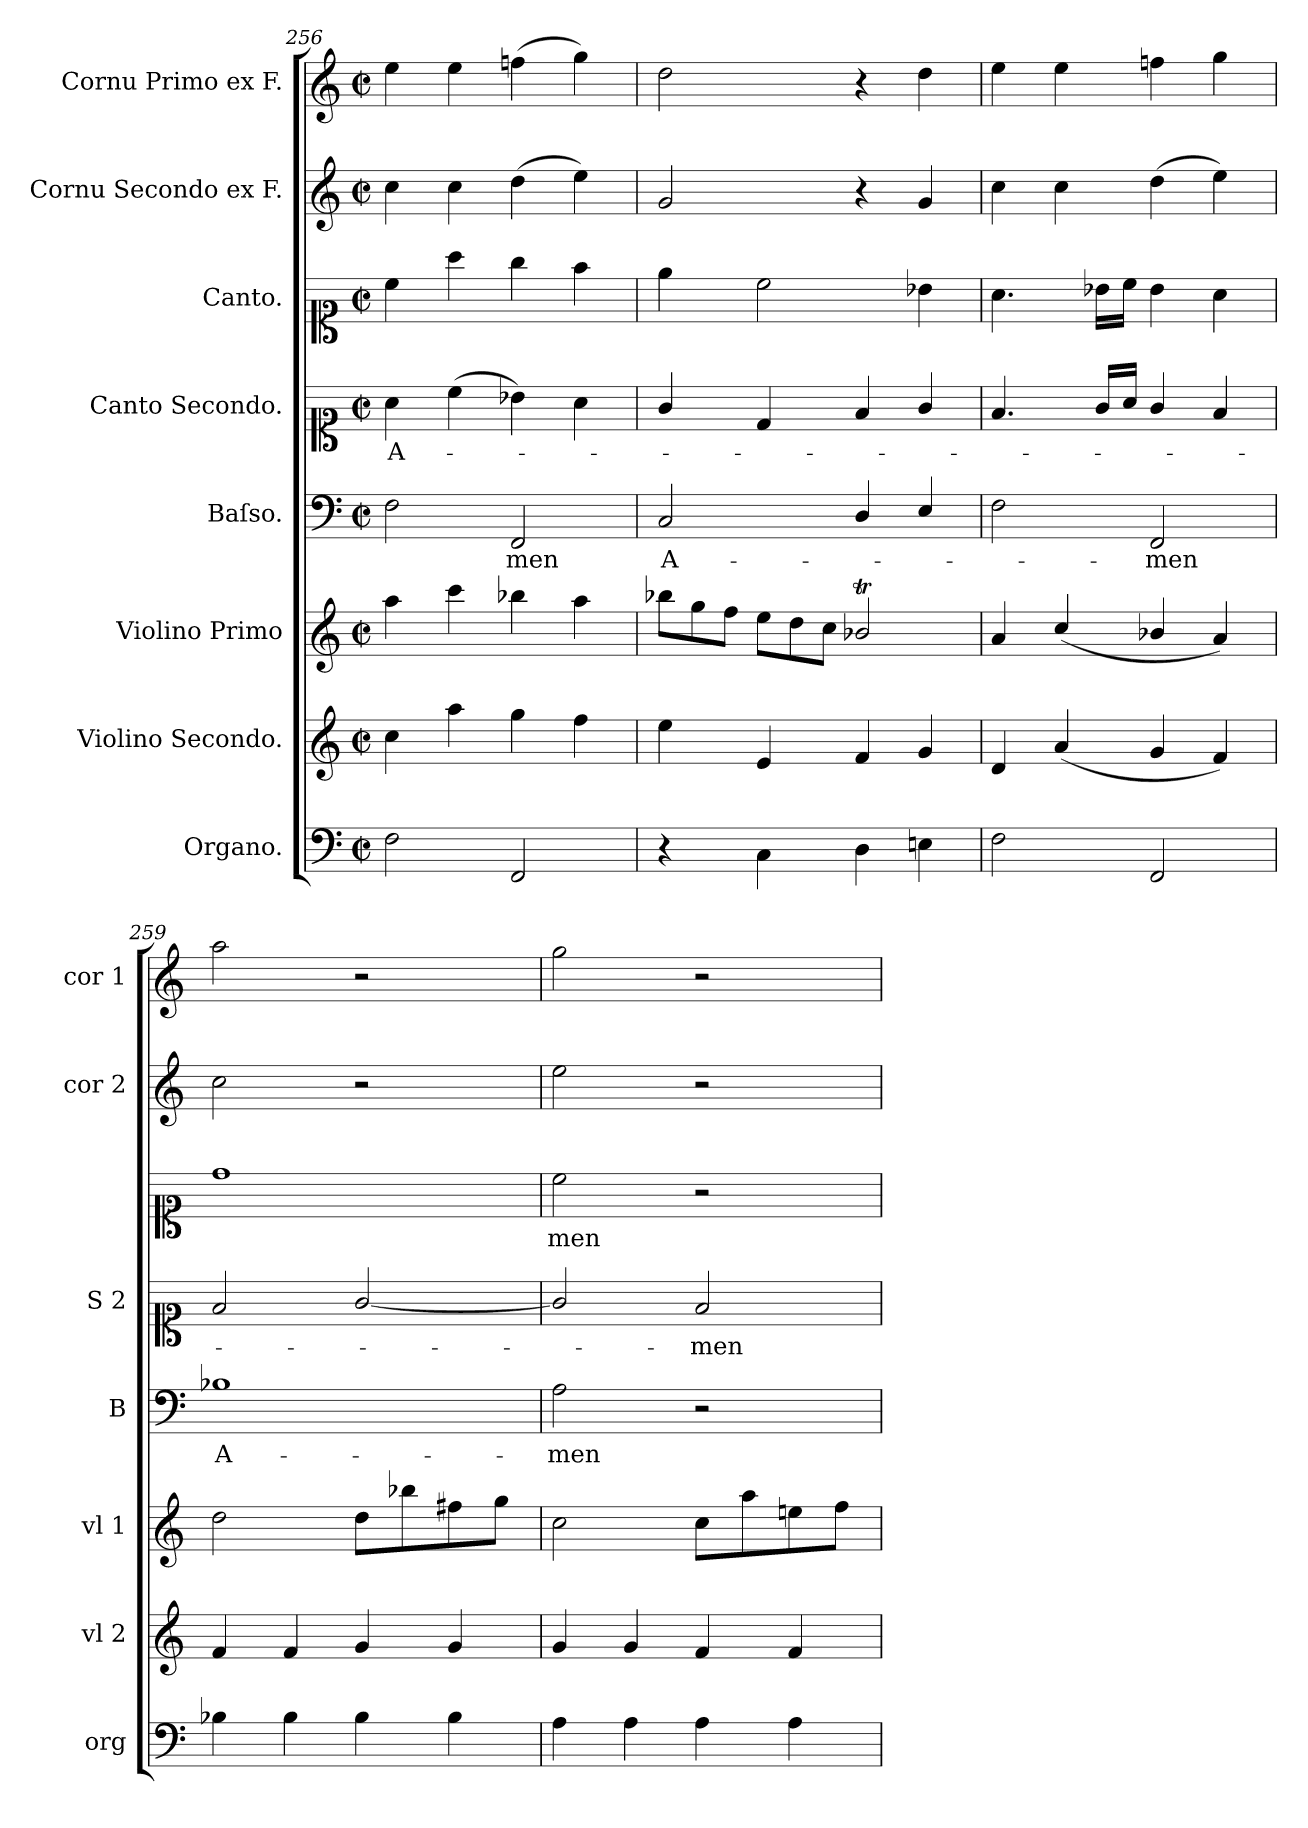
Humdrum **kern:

**kern	**kern	**kern	**kern	**text	**kern	**text	**kern	**text	**kern	**kern
*part8	*part7	*part6	*part5	*part5	*part4	*part4	*part3	*part3	*part2	*part1
*staff8	*staff7	*staff6	*staff5	*staff5	*staff4	*staff4	*staff3	*staff3	*staff2	*staff1
*I"Organo.	*I"Violino Secondo.	*I"Violino Primo	*I"Baſso.	*	*I"Canto Secondo.	*	*I"Canto.	*	*I"Cornu Secondo ex F.	*I"Cornu Primo ex F.
*I'org	*I'vl 2	*I'vl 1	*I'B	*	*I'S 2	*	*	*	*I'cor 2	*I'cor 1
*clefF4	*clefG2	*clefG2	*clefF4	*	*clefC1	*	*clefC1	*	*clefG2	*clefG2
*	*	*	*	*	*	*	*	*	*ITrd4c7	*ITrd4c7
*M2/2	*M2/2	*M2/2	*M2/2	*	*M2/2	*	*M2/2	*	*M2/2	*M2/2
*met(c|)	*met(c|)	*met(c|)	*met(c|)	*	*met(c|)	*	*met(c|)	*	*met(c|)	*met(c|)
=256	=256	=256	=256	=256	=256	=256	=256	=256	=256	=256
2F\	4cc\	4aa\	2F\	.	4a\	A-	4cc\	.	4f\	4a\
.	4aa\	4ccc\	.	.	(4cc\	.	4aa\	.	4f\	4a\
2FF/	4gg\	4bb-\	2FF/	-men	4b-\)	.	4gg\	.	(4g\	(4b-\
.	4ff\	4aa\	.	.	4a\	.	4ff\	.	4a\)	4cc\)
=257	=257	=257	=257	=257	=257	=257	=257	=257	=257	=257
*	*	*Xtuplet	*	*	*	*	*	*	*	*
4r	4ee\	12bb-\L	2C/	A-	4g/	.	4ee\	.	2c/	2g\
.	.	12gg\	.	.	.	.	.	.	.	.
.	.	12ff\J	.	.	.	.	.	.	.	.
4C\	4e/	12ee\L	.	.	4d/	.	2cc\	.	.	.
.	.	12dd\	.	.	.	.	.	.	.	.
.	.	12cc\J	.	.	.	.	.	.	.	.
4D\	4f/	2b-T/	4D/	.	4f/	.	.	.	4r	4r
4En\	4g/	.	4E/	.	4g/	.	4b-X\	.	4c/	4g\
=258	=258	=258	=258	=258	=258	=258	=258	=258	=258	=258
2F\	4d/	4a/	2F\	.	4.f/	.	4.a\	.	4f\	4a\
.	(4a/	(4cc/	.	.	.	.	.	.	4f\	4a\
.	.	.	.	.	16g/LL	.	16b-\LL	.	.	.
.	.	.	.	.	16a/JJ	.	16cc\JJ	.	.	.
2FF/	4g/	4b-/	2FF/	-men	4g/	.	4b-\	.	(4g\	4b-\
.	4f/)	4a/)	.	.	4f/	.	4a\	.	4a\)	4cc\
=259	=259	=259	=259	=259	=259	=259	=259	=259	=259	=259
4B-\	4f/	2dd\	1B-\	A-	2f/	.	1dd\	.	2f\	2dd\
4B-\	4f/	.	.	.	.	.	.	.	.	.
4B-\	4g/	8dd\L	.	.	[2g/	.	.	.	2r	2r
.	.	8bb-\	.	.	.	.	.	.	.	.
4B-\	4g/	8ff#X\	.	.	.	.	.	.	.	.
.	.	8gg\J	.	.	.	.	.	.	.	.
=260	=260	=260	=260	=260	=260	=260	=260	=260	=260	=260
4A\	4g/	2cc\	2A\	-men	2g/]	.	2cc\	-men	2a\	2cc\
4A\	4g/	.	.	.	.	.	.	.	.	.
4A\	4f/	8cc\L	2r	.	2f/	-men	2r	.	2r	2r
.	.	8aa\	.	.	.	.	.	.	.	.
4A\	4f/	8een\	.	.	.	.	.	.	.	.
.	.	8ff\J	.	.	.	.	.	.	.	.
=	=	=	=	=	=	=	=	=	=	=
*-	*-	*-	*-	*-	*-	*-	*-	*-	*-	*-
